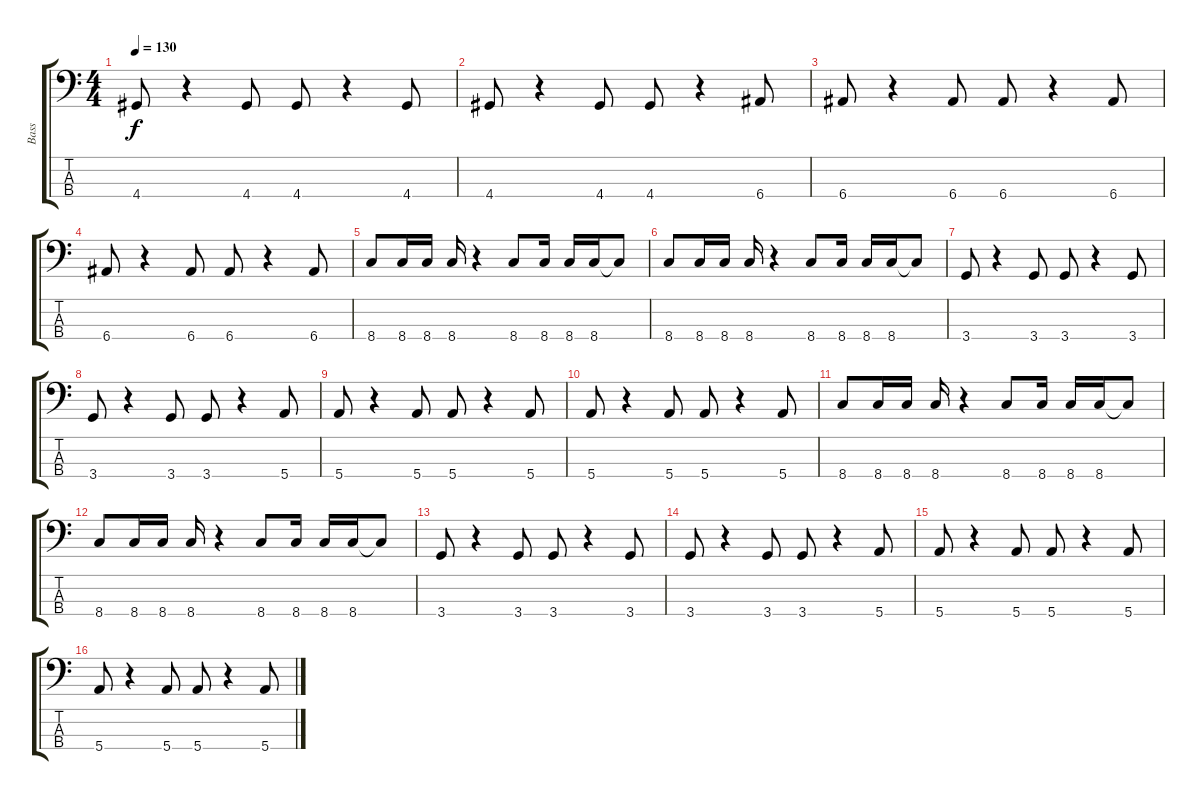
\track ("Bass" "Bass") {instrument acousticbass}
\staff {score tabs}
\tuning (G2 D2 A1 E1) {hide}
\ts (4 4)
\tempo 130
\clef f4
\ks c
4.4.8{dy f} r.4 4.4.8 4.4.8 r.4 4.4.8 |
4.4.8 r.4 4.4.8 4.4.8 r.4 6.4.8 |
6.4.8 r.4 6.4.8 6.4.8 r.4 6.4.8 |
6.4.8 r.4 6.4.8 6.4.8 r.4 6.4.8 |
8.4.8 8.4.16 8.4.16 8.4.16 r.4 8.4.8 8.4.16 8.4.16 8.4.16 8.4{t}.8 |
8.4.8 8.4.16 8.4.16 8.4.16 r.4 8.4.8 8.4.16 8.4.16 8.4.16 8.4{t}.8 |
3.4.8 r.4 3.4.8 3.4.8 r.4 3.4.8 |
3.4.8 r.4 3.4.8 3.4.8 r.4 5.4.8 |
5.4.8 r.4 5.4.8 5.4.8 r.4 5.4.8 |
5.4.8 r.4 5.4.8 5.4.8 r.4 5.4.8 |
8.4.8 8.4.16 8.4.16 8.4.16 r.4 8.4.8 8.4.16 8.4.16 8.4.16 8.4{t}.8 |
8.4.8 8.4.16 8.4.16 8.4.16 r.4 8.4.8 8.4.16 8.4.16 8.4.16 8.4{t}.8 |
3.4.8 r.4 3.4.8 3.4.8 r.4 3.4.8 |
3.4.8 r.4 3.4.8 3.4.8 r.4 5.4.8 |
5.4.8 r.4 5.4.8 5.4.8 r.4 5.4.8 |
5.4.8 r.4 5.4.8 5.4.8 r.4 5.4.8
